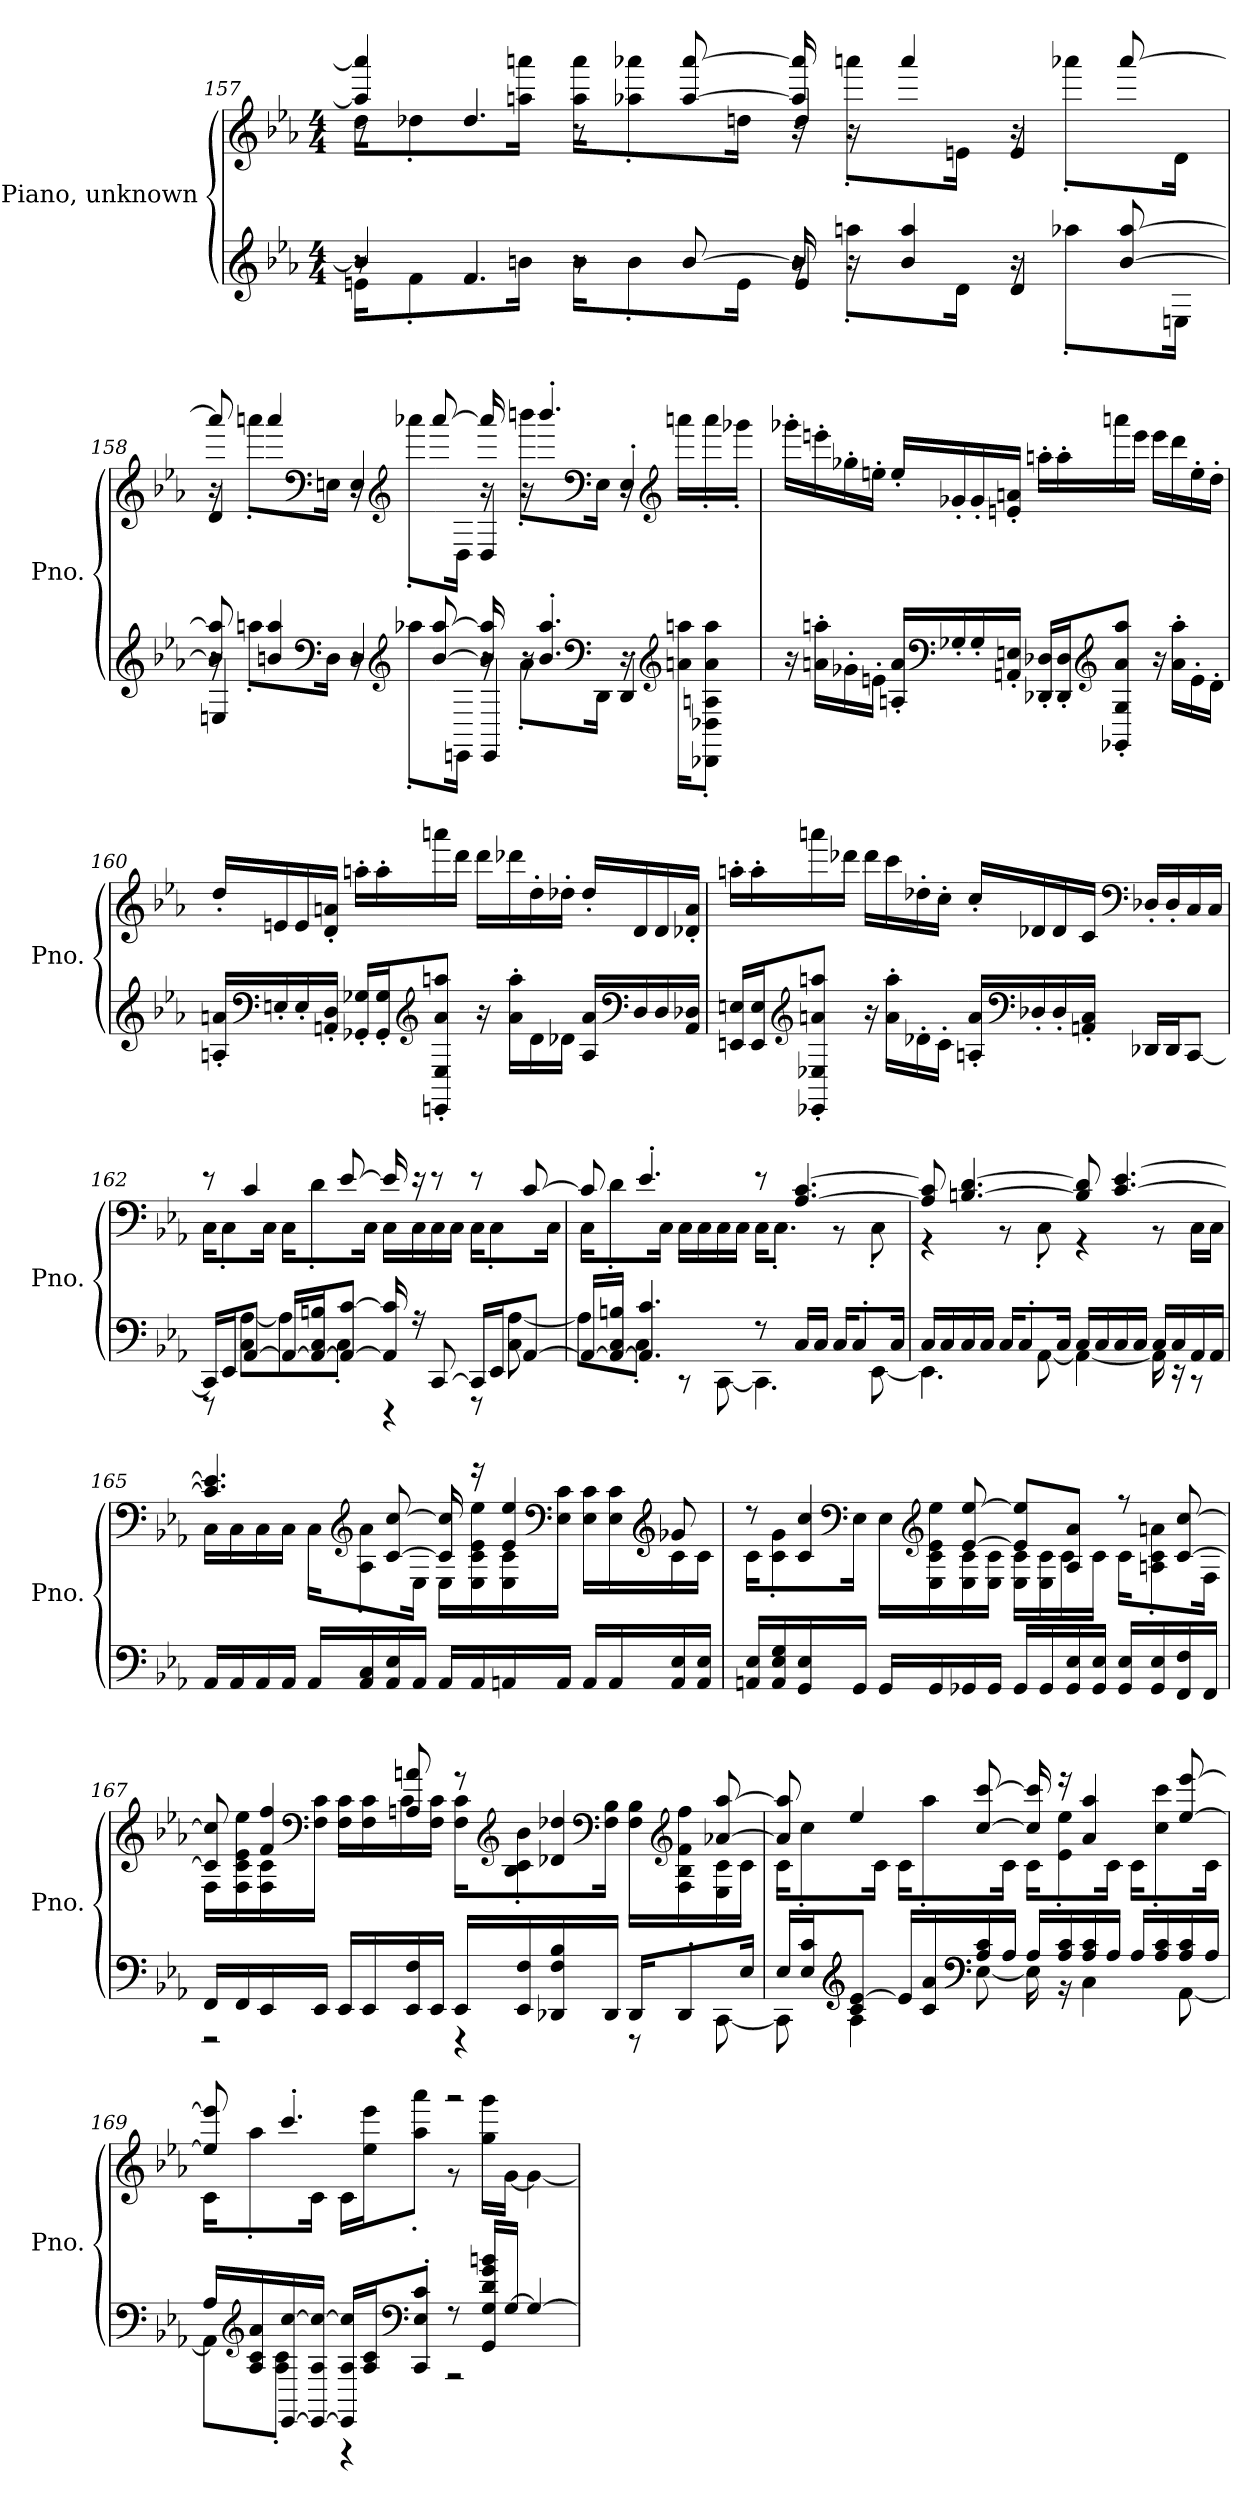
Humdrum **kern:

**kern	**kern
*part1	*part1
*staff2	*staff1
*I"Piano, unknown	*
*I'Pno.	*
!!LO:LB:g=z
*clefG2	*clefG2
*k[b-e-a-]	*k[b-e-a-]
*M4/4	*M4/4
=157	=157
*^	*^
*	*^	*	*^
4b/]	16en\KL	8r	4aa-/] 4aaa-/]	16dd\KL	8r
.	8f'\	.	.	8dd-X'\	.
.	.	4.f/	.	.	4.dd-/
.	16bn\Jk	.	.	16aan\ 16aaan\Jk	.
8r	16b\KL	.	8r	16aa\ 16aaa\KL	.
.	8b'\	.	.	8aa-X\' 8aaa-X\'	.
[8b/	.	.	[8aa-/ [8aaa-/	.	.
.	16e\Jk	.	.	16ddn\Jk	.
16b/]	16r	4e/	16aa-/] 16aaa-/]	16r	4dd/
16r	8aan'\L	.	16r	8aaan'\L	.
4b/ 4aa/	.	.	4aaa/	.	.
.	16d\Jk	.	.	16en\Jk	.
.	16r	4d/	.	16r	4e/
.	8aa-X'\L	.	.	8aaa-X'\L	.
[8b/ [8aa-/	.	.	[8aaa-/	.	.
.	16En\Jk	.	.	16d\Jk	.
!!LO:LB:g=z	!!	!!
=158	=158	=158	=158	=158	=158
8b/] 8aa-/]	16r	4En/	8aaa-/]	16r	4d/
.	8aan'\L	.	.	8aaan'\L	.
4bn/ 4aa/	.	.	4aaa/	.	.
*clefF4	*	*	*clefF4	*	*
.	16D\Jk	.	.	16En\Jk	.
.	16r	4D/	.	16r	4E/
*clefG2	*	*	*clefG2	*	*
.	8aa-X'\L	.	.	8aaa-X'\L	.
[8b/ [8aa-/	.	.	[8aaa-/	.	.
.	16EEn\Jk	.	.	16D\Jk	.
16b/] 16aa-/]	16r	4EE/	16aaa-/]	16r	4D/
16r	8a-'\L	.	16r	8bbbn'\L	.
4.b/' 4.aa-/'	.	.	4.bbb'/	.	.
*clefF4	*	*	*clefF4	*	*
.	16DD\Jk	.	.	16E\Jk	.
.	16r	4DD'/	.	16r	4E'/
*clefG2	*	*	*clefG2	*	*
.	16an\ 16aan\KL	.	.	16aaan\LL	.
.	8DD-X\' 8D-X\' 8An\' 8a\' 8aa\'J	.	.	16aaa'\	.
.	.	.	.	16ggg-X'\JJ	.
*v	*v	*v	*	*	*
*	*v	*v	*v
!!LO:PB:g=z
=159	=159
16r	16ggg-X'\LL
16an\' 16aan\'LL	16eeen'\
16g-X'\	16gg-X'\
16en'\JJ	16een'\JJ
16An/' 16a/'LL	16ee'/LL
*clefF4	*
16G-X'/	16g-X'/
16G-'/	16g-'/
16AAn/' 16En/'JJ	16en/' 16an/'JJ
16DD-X/' 16D-X/'LL	16aan'\LL
16DD-/' 16D-/'J	16aa'\
*clefG2	*
8GG-X/' 8G-/' 8a/' 8aa/'J	16aaan\
.	16eee\JJ
16r	16eee\LL
16a\' 16aa\'LL	16ddd\
16e'\	16ee'\
16d'\JJ	16dd'\JJ
!!LO:LB:g=z
=160	=160
16An/' 16an/'LL	16dd'/LL
*clefF4	*
16En'/	16en/
16E'/	16e/
16AAn/' 16D/'JJ	16d/' 16an/'JJ
16GG-X/' 16G-X/'LL	16aan'\LL
16GG-/' 16G-/'J	16aa'\
*clefG2	*
8EEn/' 8E/' 8a/' 8aan/'J	16aaan\
.	16ddd\JJ
16r	16ddd\LL
16a\' 16aa\'LL	16ddd-X\
16d\	16dd'\
16d-X\JJ	16dd-X'\JJ
16A/ 16a/LL	16dd-'/LL
*clefF4	*
16D/	16d/
16D/	16d/
16AA/ 16D-X/JJ	16d-X/' 16a/'JJ
!!LO:LB:g=z
=161	=161
16EEn/ 16En/LL	16aan'\LL
16EE/ 16E/J	16aa'\
*clefG2	*
8EE-X/' 8E-X/' 8an/' 8aan/'J	16aaan\
.	16ddd-X\JJ
16r	16ddd-\LL
16a\' 16aa\'LL	16ccc\
16d-X'\	16dd-X'\
16c'\JJ	16cc'\JJ
16An/' 16a/'LL	16cc'/LL
*clefF4	*
16D-X'/	16d-X/
16D-'/	16d-/
16AAn/' 16C/'JJ	16c/JJ
*	*clefF4
16DD-X/LL	16D-X'/LL
16DD-/J	16D-'/
[8CC/J	16C/
.	16C/JJ
!!LO:LB:g=z
=162	=162
*^	*^
16CC/LL]	8r	8r	16C\KL
16EE-/J	.	.	8C'\
[8AA-/J	8C\ [8A-\L	4c/	.
.	.	.	16C\Jk
16AA-/LL_	8A-\]	.	16C\KL
16AA-/_ 16C/ 16Bn/J	.	.	8d'\
8AA-/_ [8c/J	8C'\J	[8e-/	.
.	.	.	16C\Jk
16AA-/] 16c/]	4r	16e-/]	16C\LL
16r	.	16r	16C\
[8CC/	.	8r	16C\
.	.	.	16C\JJ
16CC/LL]	8r	8r	16C\KL
16EE-/J	.	.	8C'\
[8AA-/J	8C\ [8A-\	[8c/	.
.	.	.	16C\Jk
=163	=163	=163	=163
16AA-/LL_	8A-\L]	8c/]	16C\KL
16AA-/_ 16C/ 16Bn/JJ	.	.	8d'\
4.AA-/] 4.c/	8C'\J	4.e-'/	.
.	.	.	16C\Jk
.	8r	.	16C\LL
.	.	.	16C\
.	[8CC\	.	16C\
.	.	.	16C\JJ
8r	4.CC\]	8r	16C\KL
.	.	.	8.C'\J
16C/LL	.	[4.A-/ [4.c/	.
16C/JJ	.	.	.
16C/KL	.	.	8r
8C'/	.	.	.
.	[8EE-\	.	8C'\
16C/Jk	.	.	.
!!LO:LB:g=z	!!
=164	=164	=164	=164
16C/LL	4.EE-\]	8A-/] 8c/]	4r
16C/	.	.	.
16C/	.	[4.Bn/ [4.d/	.
16C/JJ	.	.	.
16C/KL	.	.	8r
8C'/	.	.	.
.	[8AA-\	.	8C'\
16C/Jk	.	.	.
16C/LL	4AA-\_	8B/] 8d/]	4r
16C/	.	.	.
16C/	.	[4.c/ [4.e-/	.
16C/JJ	.	.	.
16C/LL	16AA-\]	.	8r
16C/	16r	.	.
16AA-/	8r	.	16C\LL
16AA-/JJ	.	.	16C\JJ
*v	*v	*	*
=165	=165	=165
16AA-/LL	4.c/] 4.e-/]	16C\LL
16AA-/	.	16C\
16AA-/	.	16C\
16AA-/JJ	.	16C\JJ
16AA-/LL	.	16C\KL
*	*clefG2	*
16AA-/ 16C/	.	8A-\' 8a-\'
16AA-/ 16E-/	[8c/ [8cc/	.
16AA-/JJ	.	16E-\Jk
16AA-/LL	16c/] 16cc/]	16E-\LL
16AA-/	16r	16E-\ 16c\ 16e-\ 16ee-\
16AAn/	4e-/ 4ee-/	16E-\ 16c\
*	*clefF4	*
16AA/JJ	.	16E-\ 16c\JJ
16AA/LL	.	16E-\ 16c\LL
16AA/	.	16E-\ 16c\
*	*clefG2	*
16AA/ 16E-/	8g-X/	16c\
16AA/ 16E-/JJ	.	16c\JJ
!!LO:LB:g=z	!!
=166	=166	=166
16AAn/ 16E-/LL	8r	16c\KL
16AA/ 16E-/ 16G/	.	8c\' 8g\'
16GG/ 16E-/	4c/ 4cc/	.
*	*clefF4	*
16GG/JJ	.	16E-\Jk
16GG/LL	.	16E-\LL
*	*clefG2	*
16GG/	.	16E-\ 16c\ 16e-\ 16ee-\
16GG-X/	[8e-/ [8ee-/	16E-\ 16c\
16GG-/JJ	.	16E-\ 16c\JJ
16GG-/LL	8e-/] 8ee-/]L	16E-\ 16c\LL
16GG-/	.	16E-\ 16c\
16GG-/ 16E-/	8A-/ 8a-/J	16c\
16GG-/ 16E-/JJ	.	16c\JJ
16GG-/ 16E-/LL	8r	16c\KL
16GG-/ 16E-/	.	8An\' 8c\' 8an\'
16FF/ 16F/	[8c/ [8cc/	.
16FF/JJ	.	16F\Jk
!!LO:PB:g=z	!!
=167	=167	=167
*^	*	*
16FF/LL	2r	8c/] 8cc/]	16F\LL
16FF/	.	.	16F\ 16c\ 16e-\ 16ee-\
16EE-/	.	4f/ 4ff/	16F\ 16c\
*	*	*clefF4	*
16EE-/JJ	.	.	16F\ 16c\JJ
16EE-/LL	.	.	16F\ 16c\LL
16EE-/	.	.	16F\ 16c\
16EE-/ 16F/	.	8An/ 8an/	16c\
16EE-/JJ	.	.	16F\ 16c\JJ
16EE-/LL	4r	8r	16F\ 16c\KL
*	*	*clefG2	*
16EE-/ 16F/	.	.	8B-\' 8c\' 8b-\'
16DD-X/ 16F/ 16B-/	.	4d-X/ 4dd-X/	.
*	*	*clefF4	*
16DD-/JJ	.	.	16F\ 16B-\Jk
16DD-/KL	8r	.	16F\ 16B-\LL
*	*	*clefG2	*
8DD-'/	.	.	16F\ 16B-\ 16f\ 16ff\
.	[8CC\	[8a-X/ [8aa-/	16E-\ 16c\
16E-/Jk	.	.	16c\JJ
!!LO:LB:g=z	!!
=168	=168	=168	=168
16E-/LL	8CC\]	8a-/] 8aa-/]	16c\KL
16E-/ 16c/J	.	.	8cc'\
*clefG2	*	*	*
8c/ [8e-/J	4A-\	4ee-/	.
.	.	.	16c\Jk
16e-/LL]	.	.	16c\KL
16c/ 16a-/	.	.	8aa-'\
*clefF4	*	*	*
16A-/ 16c/	[8E-\	[8cc/ [8ccc/	.
16A-/JJ	.	.	16c\Jk
16A-/LL	16E-\]	16cc/] 16ccc/]	16c\KL
16A-/ 16c/	16r	16r	8e-\' 8ee-\'
16A-/ 16c/	4C\	4a-/ 4aa-/	.
16A-/JJ	.	.	16c\Jk
16A-/LL	.	.	16c\KL
16A-/ 16c/	.	.	8cc\' 8ccc\'
16A-/ 16c/	[8AA-\	[8ee-/ [8eee-/	.
16A-/JJ	.	.	16c\Jk
=169	=169	=169	=169
16A-/LL	8AA-\L]	8ee-/] 8eee-/]	16c\KL
*clefG2	*	*	*
16A-/ 16c/ 16a-/	.	.	8aa-'\
[16EE-/ [16cc/	8A-\' 8c\'J	4.ccc'/	.
16EE-/_ 16A-/ 16cc/_JJ	.	.	16c\Jk
16EE-/] 16A-/ 16cc/]LL	4r	.	16c\LL
16A-/ 16c/J	.	.	16ee-\ 16eee-\J
*clefF4	*	*	*
8CC/' 8E-/' 8c/'J	.	.	8aa-\' 8aaa-\'J
8r	2r	2r	8r
16GG/ 16G/ 16d/ 16g/ 16bn/LL	.	.	16gg\ 16ggg\LL
[16G/JJ	.	.	[16g\JJ
4G/_	.	.	4g\_
*v	*v	*	*
*	*v	*v
=	=
*-	*-
